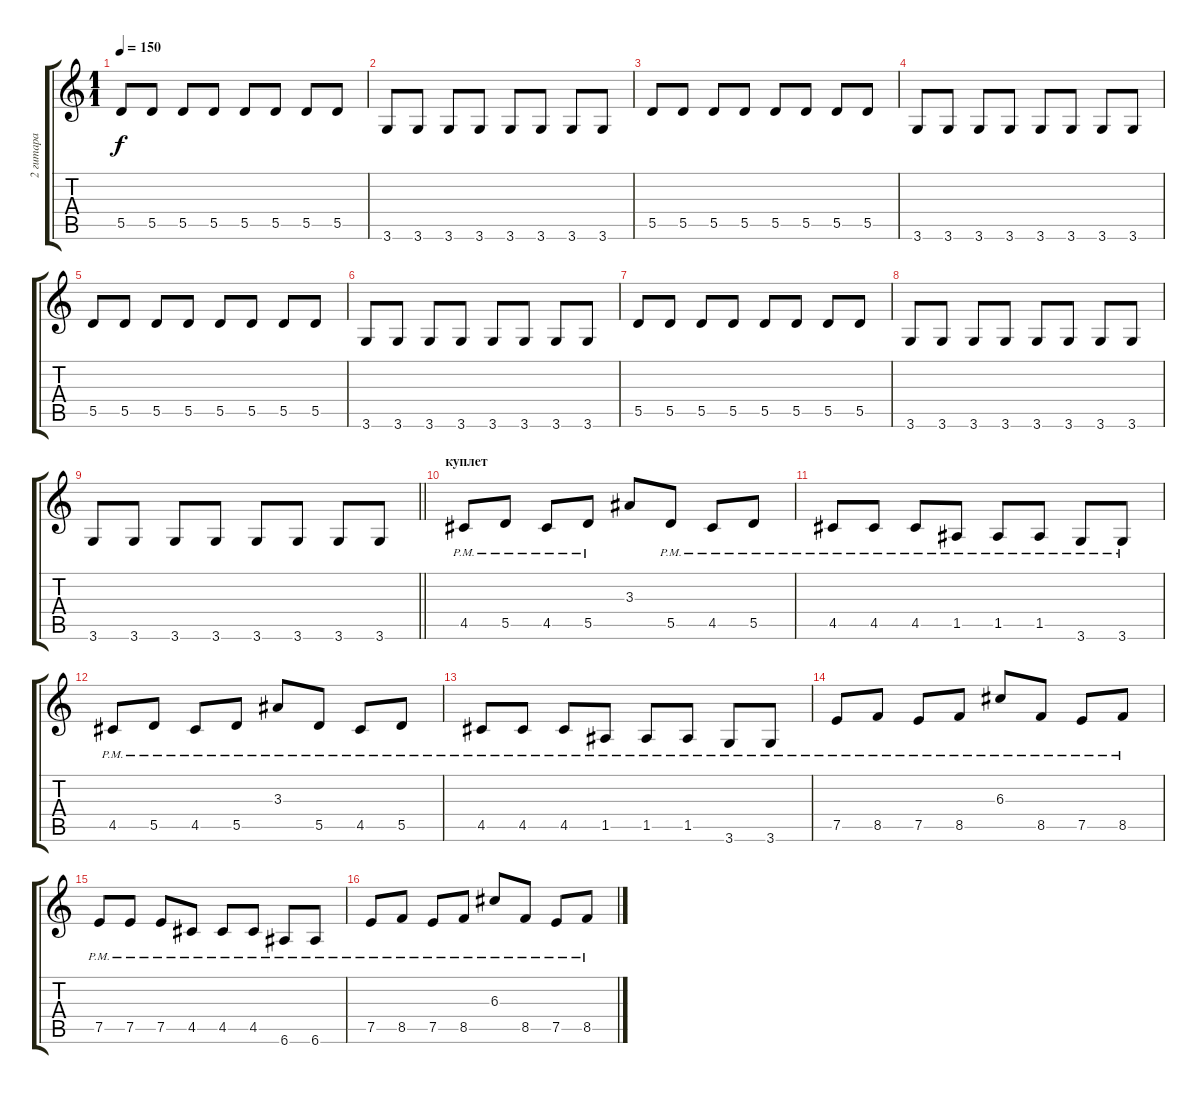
\track ("2 гитара" "2 гитара") {instrument overdrivenguitar}
\staff {score tabs}
\tuning (E4 B3 G3 D3 A2 E2) {hide}
\ts (1 1)
\tempo 150
\clef g2
\ks c
5.5.8{dy f} 5.5.8 5.5.8 5.5.8 5.5.8 5.5.8 5.5.8 5.5.8 |
3.6.8 3.6.8 3.6.8 3.6.8 3.6.8 3.6.8 3.6.8 3.6.8 |
5.5.8 5.5.8 5.5.8 5.5.8 5.5.8 5.5.8 5.5.8 5.5.8 |
3.6.8 3.6.8 3.6.8 3.6.8 3.6.8 3.6.8 3.6.8 3.6.8 |
5.5.8 5.5.8 5.5.8 5.5.8 5.5.8 5.5.8 5.5.8 5.5.8 |
3.6.8 3.6.8 3.6.8 3.6.8 3.6.8 3.6.8 3.6.8 3.6.8 |
5.5.8 5.5.8 5.5.8 5.5.8 5.5.8 5.5.8 5.5.8 5.5.8 |
3.6.8 3.6.8 3.6.8 3.6.8 3.6.8 3.6.8 3.6.8 3.6.8 |
\barLineRight lightlight
3.6.8 3.6.8 3.6.8 3.6.8 3.6.8 3.6.8 3.6.8 3.6.8 |
\section ("" "куплет")
4.5{pm}.8 5.5{pm}.8 4.5{pm}.8 5.5{pm}.8 3.3.8 5.5{pm}.8 4.5{pm}.8 5.5{pm}.8 |
4.5{pm}.8 4.5{pm}.8 4.5{pm}.8 1.5{pm}.8 1.5{pm}.8 1.5{pm}.8 3.6{pm}.8 3.6{pm}.8 |
4.5{pm}.8 5.5{pm}.8 4.5{pm}.8 5.5{pm}.8 3.3{pm}.8 5.5{pm}.8 4.5{pm}.8 5.5{pm}.8 |
4.5{pm}.8 4.5{pm}.8 4.5{pm}.8 1.5{pm}.8 1.5{pm}.8 1.5{pm}.8 3.6{pm}.8 3.6{pm}.8 |
7.5{pm}.8 8.5{pm}.8 7.5{pm}.8 8.5{pm}.8 6.3{pm}.8 8.5{pm}.8 7.5{pm}.8 8.5{pm}.8 |
7.5{pm}.8 7.5{pm}.8 7.5{pm}.8 4.5{pm}.8 4.5{pm}.8 4.5{pm}.8 6.6{pm}.8 6.6{pm}.8 |
7.5{pm}.8 8.5{pm}.8 7.5{pm}.8 8.5{pm}.8 6.3{pm}.8 8.5{pm}.8 7.5{pm}.8 8.5{pm}.8
